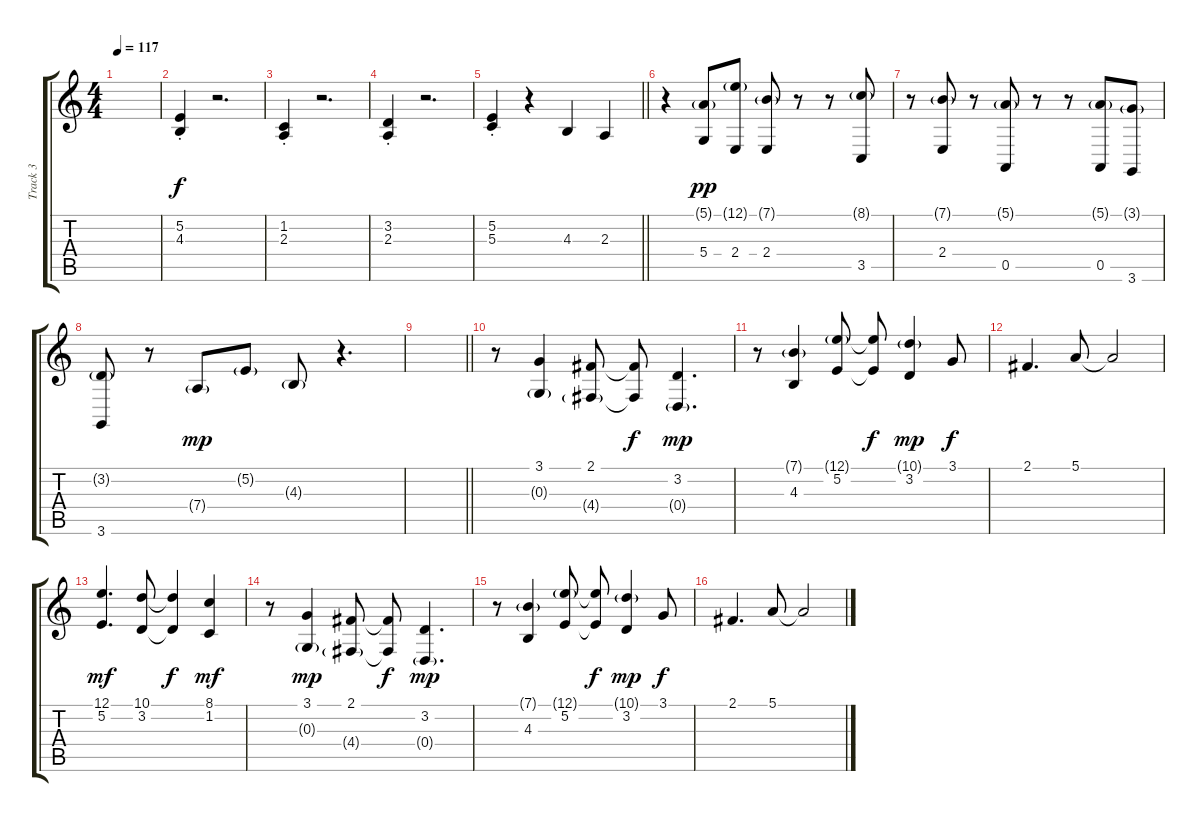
\track ("Track 3" "Track 3") {instrument fx7echoes}
\staff {score tabs}
\tuning (E4 B3 G3 D3 A2 E2) {hide}
\ts (4 4)
\tempo 117
\clef g2
\ks c
|
(5.2{st} 4.3{st}).4{dy f} r.2{d} |
(1.2{st} 2.3{st}).4 r.2{d} |
(3.2{st} 2.3{st}).4 r.2{d} |
\barLineRight lightlight
(5.2{st} 5.3{st}).4 r.4 4.3.4 2.3.4 |
r.4 (5.1{g} 5.4).8{dy pp} (12.1{g} 2.4).8 (7.1{g} 2.4).8 r.8 r.8 (8.1{g} 3.5).8 |
r.8 (7.1{g} 2.4).8 r.8 (5.1{g} 0.5).8 r.8 r.8 (5.1{g} 0.5).8 (3.1{g} 3.6).8 |
(3.2{g} 3.6).8 r.8 7.4{g}.8{dy mp instrument vibraphone} 5.2{g}.8 4.3{g}.8 r.4{d} |
\barLineRight lightlight
|
r.8{volume 13 instrument fx7echoes} (3.1 0.3{g}).4 (2.1 4.4{g}).8 (2.1{t} 4.4{t}).8{dy f} (3.2 0.4{g}).4{d dy mp} |
r.8 (7.1{g} 4.3).4 (12.1{g} 5.2).8 (12.1{t} 5.2{t}).8{dy f} (10.1{g} 3.2).4{dy mp} 3.1.8{dy f} |
2.1.4{d} 5.1.8 5.1{t}.2 |
(12.1 5.2).4{d dy mf} (10.1 3.2).8 (10.1{t} 3.2{t}).4{dy f} (8.1 1.2).4{dy mf} |
r.8{volume 13 instrument fx7echoes} (3.1 0.3{g}).4{dy mp} (2.1 4.4{g}).8 (2.1{t} 4.4{t}).8{dy f} (3.2 0.4{g}).4{d dy mp} |
r.8 (7.1{g} 4.3).4 (12.1{g} 5.2).8 (12.1{t} 5.2{t}).8{dy f} (10.1{g} 3.2).4{dy mp} 3.1.8{dy f} |
2.1.4{d} 5.1.8 5.1{t}.2
